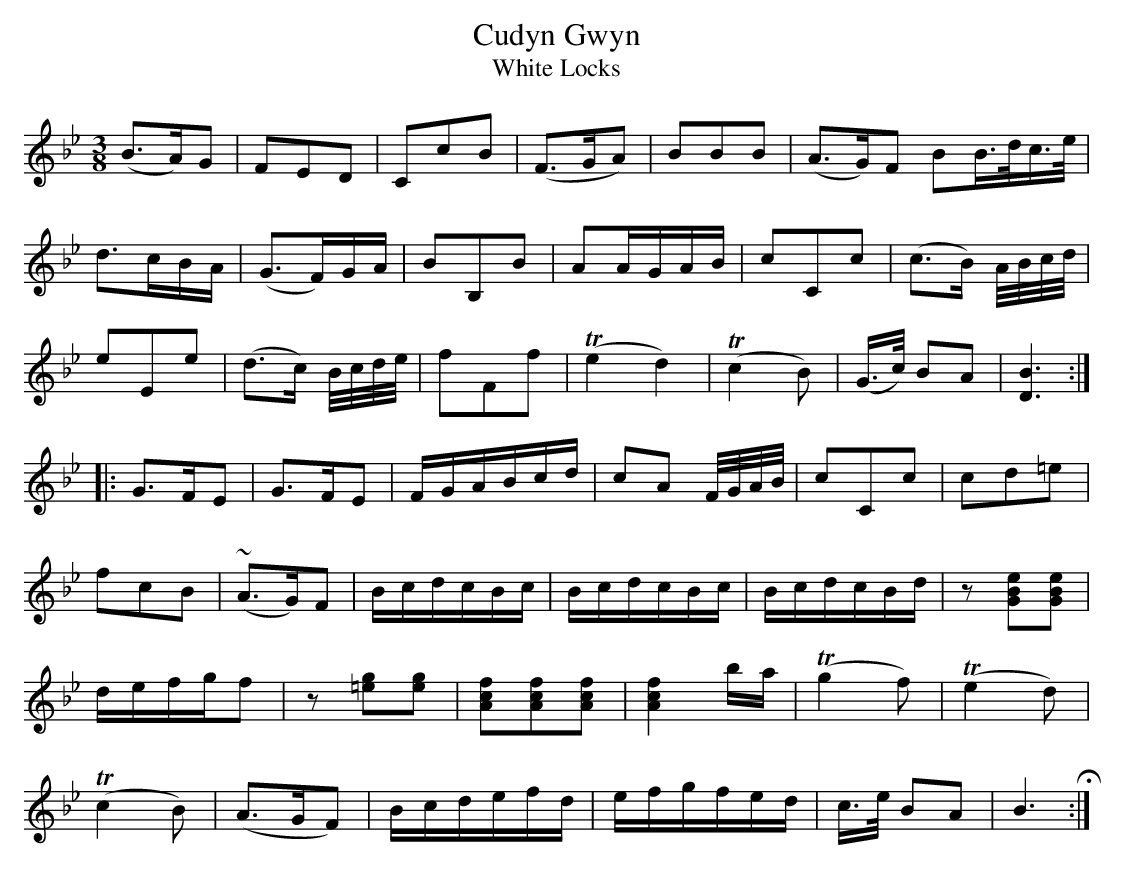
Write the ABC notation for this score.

X:1
T:Cudyn Gwyn
T:White Locks
M:3/8
L:1/8
K:Bb
(B>A)G|FED|CcB|(F>GA)|BBB|(A>G)F BB/>d/c/>e/|
d>cB/A/|(G>F)G/A/|BB,B|AA/G/A/B/|cCc|(c>B) A/4B/4c/4d/4l|
eEe|(d>c) B/4c/4d/4e/4|fFf|(Te2d2)|T(c2B)|(G/>c/) BA|[D3B3]:|
|:G>FE|G>FE|F/G/A/B/c/d/|cA F/4G/4A/4B/4|cCc|cd=e|
fcB|(~A>G)F|B/c/d/c/B/c/|B/c/d/c/B/c/|B/c/d/c/B/d/|z [GBe][GBe]|
d/e/f/g/f|z[=eg][eg]|[Acf][Acf][Acf]|[A2c2f2]b/a/|T(g2f)|(Te2d)|
T(c2B)|(A>GF)|B/c/d/e/f/d/|e/f/g/f/e/d/|c/>e/ BA|B3!fermata!:|]
